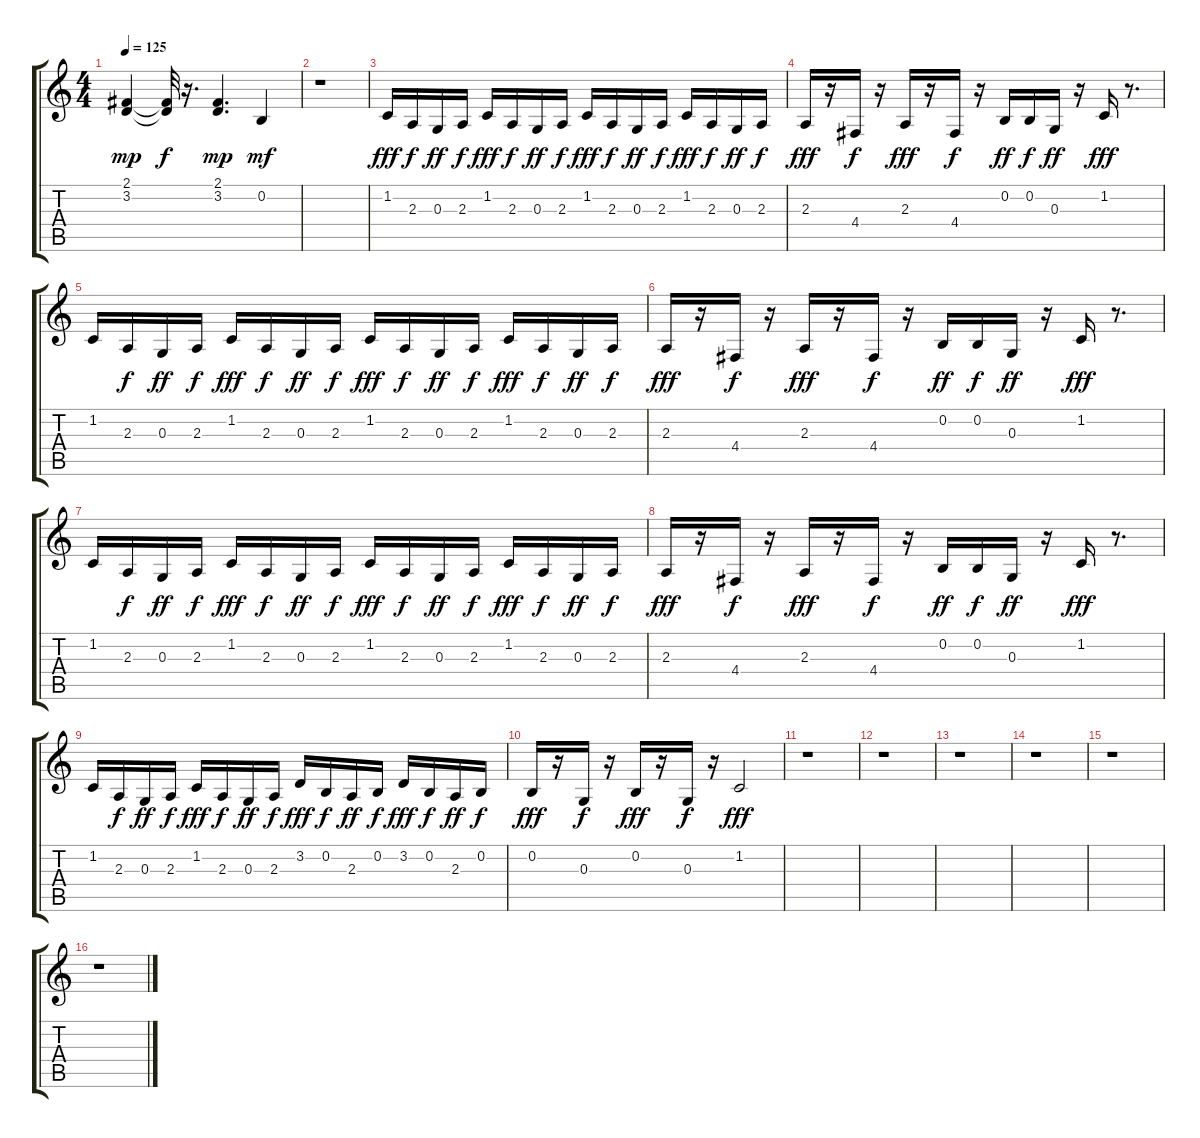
\track "" {instrument dulcimer}
\staff {score tabs}
\tuning (E4 B3 G3 D3 A2 E2) {hide}
\ts (4 4)
\tempo 125
\clef g2
\ks c
(2.1 3.2).4{dy mp} (2.1{t} 3.2{t}).32{dy f} r.16{d} (2.1 3.2).4{d dy mp} 0.2.4{dy mf} |
r.1 |
1.2.16{dy fff} 2.3.16{dy f} 0.3.16{dy ff} 2.3.16{dy f} 1.2.16{dy fff} 2.3.16{dy f} 0.3.16{dy ff} 2.3.16{dy f} 1.2.16{dy fff} 2.3.16{dy f} 0.3.16{dy ff} 2.3.16{dy f} 1.2.16{dy fff} 2.3.16{dy f} 0.3.16{dy ff} 2.3.16{dy f} |
2.3.16{dy fff} r.16 4.4.16{dy f} r.16 2.3.16{dy fff} r.16 4.4.16{dy f} r.16 0.2.16{dy ff} 0.2.16{dy f} 0.3.16{dy ff} r.16 1.2.16{dy fff} r.8{d} |
1.2.16 2.3.16{dy f} 0.3.16{dy ff} 2.3.16{dy f} 1.2.16{dy fff} 2.3.16{dy f} 0.3.16{dy ff} 2.3.16{dy f} 1.2.16{dy fff} 2.3.16{dy f} 0.3.16{dy ff} 2.3.16{dy f} 1.2.16{dy fff} 2.3.16{dy f} 0.3.16{dy ff} 2.3.16{dy f} |
2.3.16{dy fff} r.16 4.4.16{dy f} r.16 2.3.16{dy fff} r.16 4.4.16{dy f} r.16 0.2.16{dy ff} 0.2.16{dy f} 0.3.16{dy ff} r.16 1.2.16{dy fff} r.8{d} |
1.2.16 2.3.16{dy f} 0.3.16{dy ff} 2.3.16{dy f} 1.2.16{dy fff} 2.3.16{dy f} 0.3.16{dy ff} 2.3.16{dy f} 1.2.16{dy fff} 2.3.16{dy f} 0.3.16{dy ff} 2.3.16{dy f} 1.2.16{dy fff} 2.3.16{dy f} 0.3.16{dy ff} 2.3.16{dy f} |
2.3.16{dy fff} r.16 4.4.16{dy f} r.16 2.3.16{dy fff} r.16 4.4.16{dy f} r.16 0.2.16{dy ff} 0.2.16{dy f} 0.3.16{dy ff} r.16 1.2.16{dy fff} r.8{d} |
1.2.16 2.3.16{dy f} 0.3.16{dy ff} 2.3.16{dy f} 1.2.16{dy fff} 2.3.16{dy f} 0.3.16{dy ff} 2.3.16{dy f} 3.2.16{dy fff} 0.2.16{dy f} 2.3.16{dy ff} 0.2.16{dy f} 3.2.16{dy fff} 0.2.16{dy f} 2.3.16{dy ff} 0.2.16{dy f} |
0.2.16{dy fff} r.16 0.3.16{dy f} r.16 0.2.16{dy fff} r.16 0.3.16{dy f} r.16 1.2.2{dy fff} |
r.1 |
r.1 |
r.1 |
r.1 |
r.1 |
r.1
